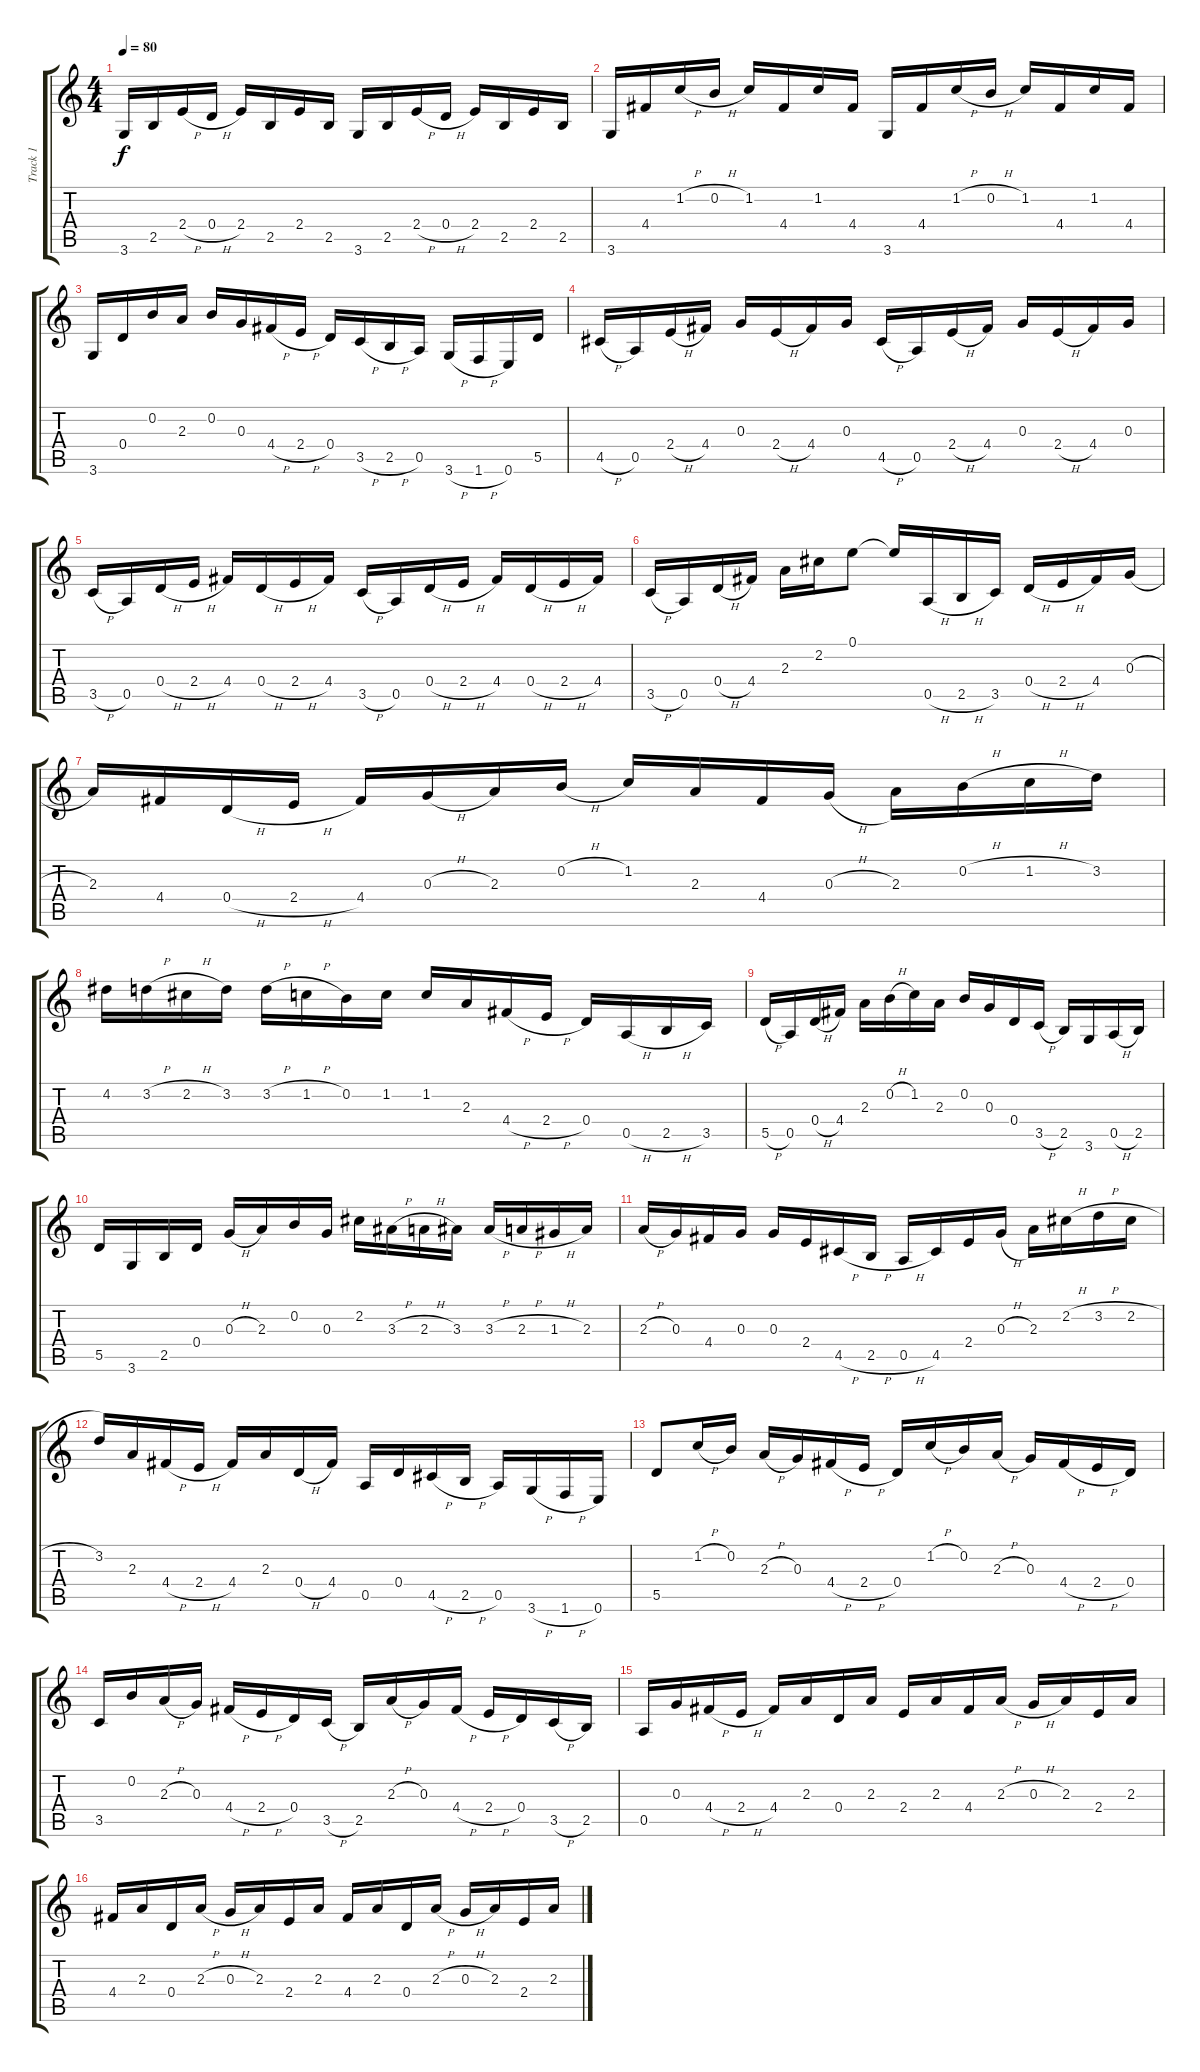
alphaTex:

\track ("Track 1" "Track 1") {instrument acousticguitarsteel}
\staff {score tabs}
\tuning (E4 B3 G3 D3 A2 E2) {hide}
\ts (4 4)
\tempo 80
\clef g2
\ks c
3.6.16{dy f} 2.5.16 2.4{h}.16 0.4{h}.16 2.4.16 2.5.16 2.4.16 2.5.16 3.6.16 2.5.16 2.4{h}.16 0.4{h}.16 2.4.16 2.5.16 2.4.16 2.5.16 |
3.6.16 4.4.16 1.2{h}.16 0.2{h}.16 1.2.16 4.4.16 1.2.16 4.4.16 3.6.16 4.4.16 1.2{h}.16 0.2{h}.16 1.2.16 4.4.16 1.2.16 4.4.16 |
3.6.16 0.4.16 0.2.16 2.3.16 0.2.16 0.3.16 4.4{h}.16 2.4{h}.16 0.4.16 3.5{h}.16 2.5{h}.16 0.5.16 3.6{h}.16 1.6{h}.16 0.6.16 5.5.16 |
4.5{h}.16 0.5.16 2.4{h}.16 4.4.16 0.3.16 2.4{h}.16 4.4.16 0.3.16 4.5{h}.16 0.5.16 2.4{h}.16 4.4.16 0.3.16 2.4{h}.16 4.4.16 0.3.16 |
3.5{h}.16 0.5.16 0.4{h}.16 2.4{h}.16 4.4.16 0.4{h}.16 2.4{h}.16 4.4.16 3.5{h}.16 0.5.16 0.4{h}.16 2.4{h}.16 4.4.16 0.4{h}.16 2.4{h}.16 4.4.16 |
3.5{h}.16 0.5.16 0.4{h}.16 4.4.16 2.3.16 2.2.16 0.1.8 0.1{t}.16 0.5{h}.16 2.5{h}.16 3.5.16 0.4{h}.16 2.4{h}.16 4.4.16 0.3{h}.16 |
2.3.16 4.4.16 0.4{h}.16 2.4{h}.16 4.4.16 0.3{h}.16 2.3.16 0.2{h}.16 1.2.16 2.3.16 4.4.16 0.3{h}.16 2.3.16 0.2{h}.16 1.2{h}.16 3.2.16 |
4.2.16 3.2{h}.16 2.2{h}.16 3.2.16 3.2{h}.16 1.2{h}.16 0.2.16 1.2.16 1.2.16 2.3.16 4.4{h}.16 2.4{h}.16 0.4.16 0.5{h}.16 2.5{h}.16 3.5.16 |
5.5{h}.16 0.5.16 0.4{h}.16 4.4.16 2.3.16 0.2{h}.16 1.2.16 2.3.16 0.2.16 0.3.16 0.4.16 3.5{h}.16 2.5.16 3.6.16 0.5{h}.16 2.5.16 |
5.5.16 3.6.16 2.5.16 0.4.16 0.3{h}.16 2.3.16 0.2.16 0.3.16 2.2.16 3.3{h}.16 2.3{h}.16 3.3.16 3.3{h}.16 2.3{h}.16 1.3{h}.16 2.3.16 |
2.3{h}.16 0.3.16 4.4.16 0.3.16 0.3.16 2.4.16 4.5{h}.16 2.5{h}.16 0.5{h}.16 4.5.16 2.4.16 0.3{h}.16 2.3.16 2.2{h}.16 3.2{h}.16 2.2{h}.16 |
3.2.16 2.3.16 4.4{h}.16 2.4{h}.16 4.4.16 2.3.16 0.4{h}.16 4.4.16 0.5.16 0.4.16 4.5{h}.16 2.5{h}.16 0.5.16 3.6{h}.16 1.6{h}.16 0.6.16 |
5.5.8 1.2{h}.16 0.2.16 2.3{h}.16 0.3.16 4.4{h}.16 2.4{h}.16 0.4.16 1.2{h}.16 0.2.16 2.3{h}.16 0.3.16 4.4{h}.16 2.4{h}.16 0.4.16 |
3.5.16 0.2.16 2.3{h}.16 0.3.16 4.4{h}.16 2.4{h}.16 0.4.16 3.5{h}.16 2.5.16 2.3{h}.16 0.3.16 4.4{h}.16 2.4{h}.16 0.4.16 3.5{h}.16 2.5.16 |
0.5.16 0.3.16 4.4{h}.16 2.4{h}.16 4.4.16 2.3.16 0.4.16 2.3.16 2.4.16 2.3.16 4.4.16 2.3{h}.16 0.3{h}.16 2.3.16 2.4.16 2.3.16 |
4.4.16 2.3.16 0.4.16 2.3{h}.16 0.3{h}.16 2.3.16 2.4.16 2.3.16 4.4.16 2.3.16 0.4.16 2.3{h}.16 0.3{h}.16 2.3.16 2.4.16 2.3.16
